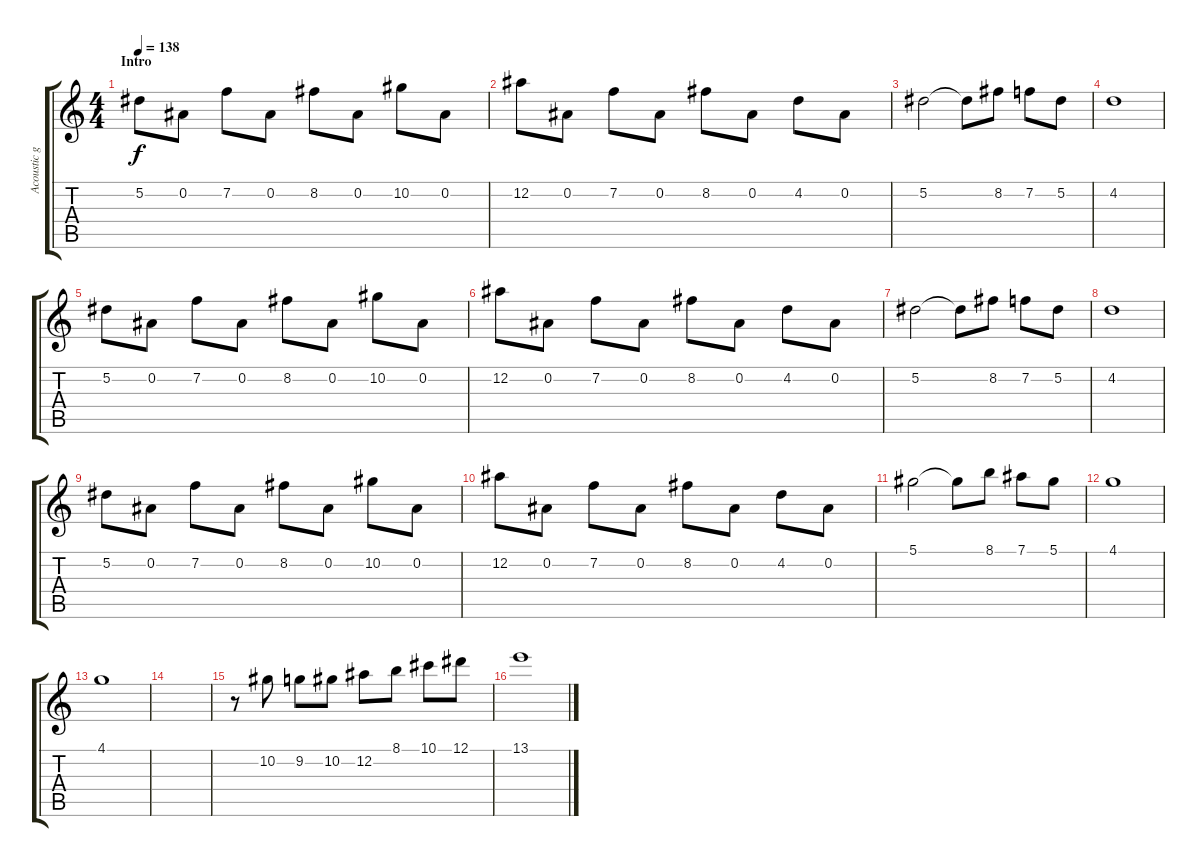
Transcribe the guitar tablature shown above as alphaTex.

\track ("Acoustic guitar 2" "Acoustic g") {instrument acousticguitarnylon}
\staff {score tabs}
\tuning (Eb4 Bb3 Gb3 Db3 Ab2 Eb2) {hide}
\ts (4 4)
\section ("" "Intro")
\tempo 138
\clef g2
\ks c
5.2.8{dy f instrument acousticguitarnylon} 0.2.8 7.2.8 0.2.8 8.2.8 0.2.8 10.2.8 0.2.8 |
12.2.8 0.2.8 7.2.8 0.2.8 8.2.8 0.2.8 4.2.8 0.2.8 |
5.2.2 5.2{t}.8 8.2.8 7.2.8 5.2.8 |
4.2.1 |
5.2.8 0.2.8 7.2.8 0.2.8 8.2.8 0.2.8 10.2.8 0.2.8 |
12.2.8 0.2.8 7.2.8 0.2.8 8.2.8 0.2.8 4.2.8 0.2.8 |
5.2.2 5.2{t}.8 8.2.8 7.2.8 5.2.8 |
4.2.1 |
5.2.8 0.2.8 7.2.8 0.2.8 8.2.8 0.2.8 10.2.8 0.2.8 |
12.2.8 0.2.8 7.2.8 0.2.8 8.2.8 0.2.8 4.2.8 0.2.8 |
5.1.2 5.1{t}.8 8.1.8 7.1.8 5.1.8 |
4.1.1 |
4.1.1 |
|
r.8 10.2.8 9.2.8 10.2.8 12.2.8 8.1.8 10.1.8 12.1.8 |
13.1.1
